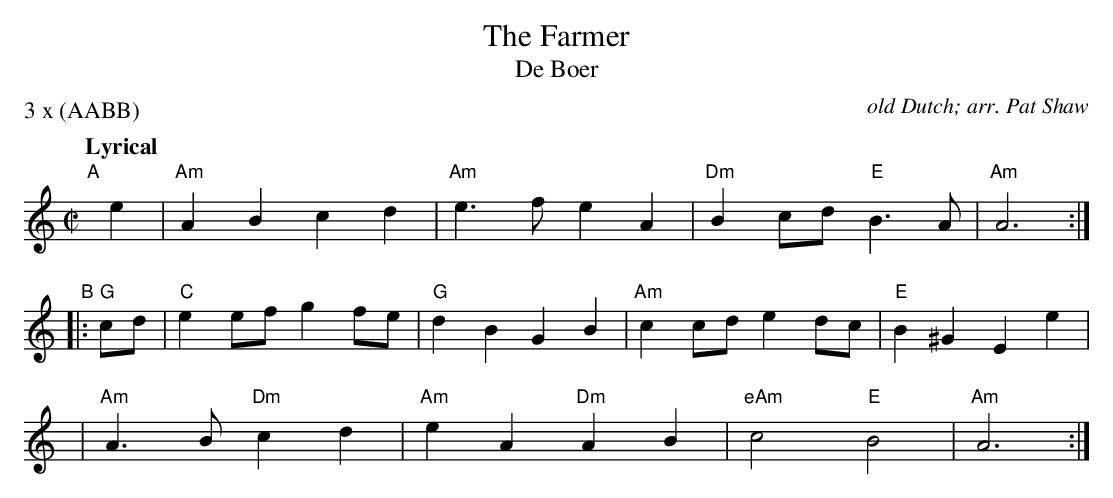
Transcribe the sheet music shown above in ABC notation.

X:1
T: The Farmer
T: De Boer
C: old Dutch; arr. Pat Shaw
P: 3 x (AABB)
Q: "Lyrical"
M: C|
L: 1/8
K: Am
"A"[|] e2 |\
"Am"A2B2 c2d2 | "Am"e3f e2A2 | "Dm"B2cd "E"B3A | "Am"A6 :|
"B"|: "G"cd |\
"C"e2ef g2fe | "G"d2B2 G2B2 | "Am"c2cd e2dc | "E"B2^G2 E2e2 |
y6 |\
"Am"A3B "Dm"c2d2 | "Am"e2A2 "Dm"A2B2 | "eAm"c4 "E"B4 | "Am"A6 :|
